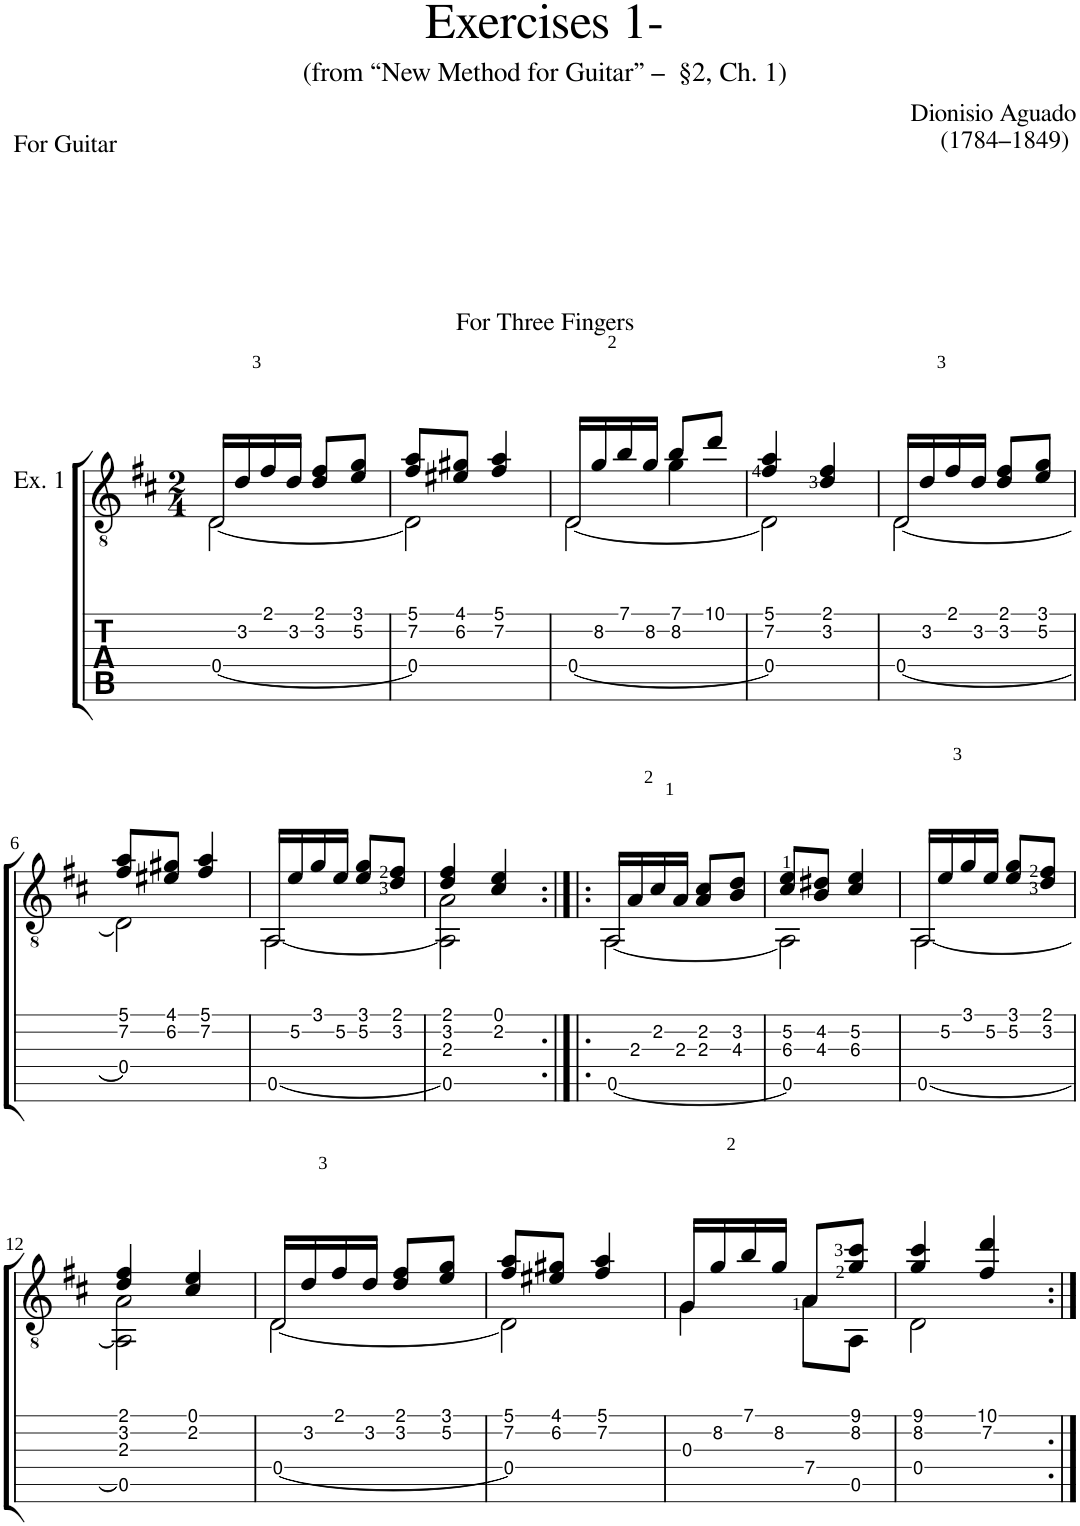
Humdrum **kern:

**kern	**kern
*part1	*part1
*staff2	*staff1
*I"Gtr	*
*stria6	*
*	*clefGv2
*k[f#c#]	*k[f#c#]
*M2/4	*M2/4
=1	=1
*^	*^
!	!	!LO:TX:a:t=For Three Fingers	!
!LO:TX:a:t=For Three Fingers	!	!	!
16DLL	[2D	16D/LL	[2D\
16dJ	.	16d/	.
16f#L	.	16f#/	.
16dJJ	.	16d/JJ	.
8d\ 8f#\L	.	8d/ 8f#/L	.
8e\ 8g\J	.	8e/ 8g/J	.
=2	=2	=2	=2
8f#\ 8a\L	2D]	8f#/ 8a/L	2D\]
8e#X\ 8g#X\J	.	8e#X/ 8g#X/J	.
4f# 4a	.	4f#/ 4a/	.
=3	=3	=3	=3
!	!LO:N:head=open	!	!LO:N:head=open
16DLL	[4D	16D/LL	[4D\
16gJ	.	16g/	.
16bL	.	16b/	.
16gJJ	.	16g/JJ	.
8bL	4g	8b/L	4g\
8ddJ	.	8dd/J	.
=4	=4	=4	=4
4f# 4a	2D]	4f#/ 4a/	2D\]
4d 4f#	.	4d/ 4f#/	.
=5	=5	=5	=5
16DLL	[2D	16D/LL	[2D\
16dJ	.	16d/	.
16f#L	.	16f#/	.
16dJJ	.	16d/JJ	.
8d\ 8f#\L	.	8d/ 8f#/L	.
8e\ 8g\J	.	8e/ 8g/J	.
!!LO:LB:g=z	!!
=6	=6	=6	=6
8f#\ 8a\L	2D]	8f#/ 8a/L	2D\]
8e#X\ 8g#X\J	.	8e#X/ 8g#X/J	.
4f# 4a	.	4f#/ 4a/	.
=7	=7	=7	=7
16AALL	[2AA	16AA/LL	[2AA\
16eJ	.	16e/	.
16gL	.	16g/	.
16eJJ	.	16e/JJ	.
8e\ 8g\L	.	8e/ 8g/L	.
8d\ 8f#\J	.	8d/ 8f#/J	.
=8	=8	=8	=8
4d 4f#	2AA] 2A	4d/ 4f#/	2AA\] 2A\
4c# 4e	.	4c#/ 4e/	.
=9:|!|:	=9:|!|:	=9:|!|:	=9:|!|:
16AALL	[2AA	16AA/LL	[2AA\
16AJ	.	16A/	.
16c#L	.	16c#/	.
16AJJ	.	16A/JJ	.
8A\ 8c#\L	.	8A/ 8c#/L	.
8B\ 8d\J	.	8B/ 8d/J	.
=10	=10	=10	=10
8c#\ 8e\L	2AA]	8c#/ 8e/L	2AA\]
8B\ 8d#X\J	.	8B/ 8d#X/J	.
4c# 4e	.	4c#/ 4e/	.
=11	=11	=11	=11
16AALL	[2AA	16AA/LL	[2AA\
16eJ	.	16e/	.
16gL	.	16g/	.
16eJJ	.	16e/JJ	.
8e\ 8g\L	.	8e/ 8g/L	.
8d\ 8f#\J	.	8d/ 8f#/J	.
!!LO:LB:g=z	!!
=12	=12	=12	=12
4d 4f#	2AA] 2A	4d/ 4f#/	2AA\] 2A\
4c# 4e	.	4c#/ 4e/	.
=13	=13	=13	=13
16DLL	[2D	16D/LL	[2D\
16dJ	.	16d/	.
16f#L	.	16f#/	.
16dJJ	.	16d/JJ	.
8d\ 8f#\L	.	8d/ 8f#/L	.
8e\ 8g\J	.	8e/ 8g/J	.
=14	=14	=14	=14
8f#\ 8a\L	2D]	8f#/ 8a/L	2D\]
8e#X\ 8g#X\J	.	8e#X/ 8g#X/J	.
4f# 4a	.	4f#/ 4a/	.
=15	=15	=15	=15
16GLL	4G	16G/LL	4G\
16gJ	.	16g/	.
16bL	.	16b/	.
16gJJ	.	16g/JJ	.
8AL	8AL	8A/L	8A\L
8g\ 8cc#\J	8AAJ	8g/ 8cc#/J	8AA\J
=16	=16	=16	=16
4g 4cc#	2D	4g/ 4cc#/	2D\
4f# 4dd	.	4f#/ 4dd/	.
*v	*v	*	*
*	*v	*v
=:|!	=:|!
*-	*-
